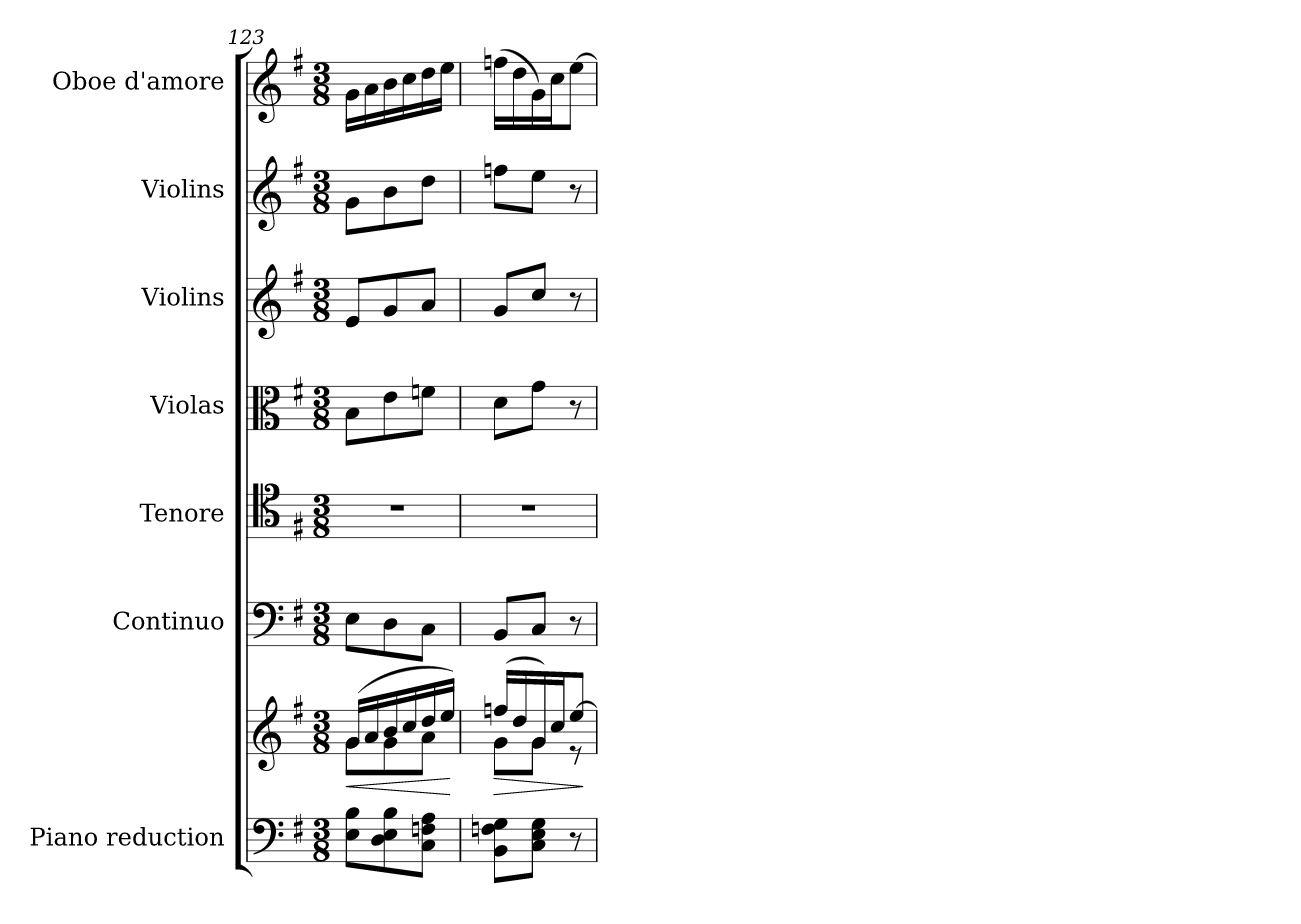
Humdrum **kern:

**kern	**kern	**dynam	**kern	**kern	**kern	**kern	**kern	**kern
*part7	*part7	*part7	*part6	*part5	*part4	*part3	*part2	*part1
*staff8	*staff7	*staff7/8	*staff6	*staff5	*staff4	*staff3	*staff2	*staff1
*I"Piano reduction	*	*	*I"Continuo	*I"Tenore	*I"Violas	*I"Violins	*I"Violins	*I"Oboe d'amore
*I'Pno	*	*	*	*	*	*	*	*I'Ob
*clefF4	*clefG2	*	*clefF4	*clefC4	*clefC3	*clefG2	*clefG2	*clefG2
*k[f#]	*k[f#]	*	*k[f#]	*k[f#]	*k[f#]	*k[f#]	*k[f#]	*k[f#]
*M3/8	*M3/8	*	*M3/8	*M3/8	*M3/8	*M3/8	*M3/8	*M3/8
=123	=123	=123	=123	=123	=123	=123	=123	=123
!	!	!LO:HP:b	!	!	!	!	!	!
*	*^	*	*	*	*	*	*	*
8E\ 8B\L	(>16g/LL	8g\L	<	8E\L	4.r	8B\L	8e/L	8g\L	16g\LL
.	16a/	.	.	.	.	.	.	.	16a\
8D\ 8E\ 8B\	16b/	8g\	.	8D\	.	8e\	8g/	8b\	16b\
.	16cc/	.	.	.	.	.	.	.	16cc\
8C\ 8Fn\ 8A\J	16dd/	8a\J	.	8C\J	.	8fn\J	8a/J	8dd\J	16dd\
.	16ee/JJ)	.	.	.	.	.	.	.	16ee\JJ
*	*v	*v	*	*	*	*	*	*	*
.	.	[	.	.	.	.	.	.
=124	=124	=124	=124	=124	=124	=124	=124	=124
!	!	!LO:HP:b	!	!	!	!	!	!
*	*^	*	*	*	*	*	*	*
8BB\ 8Fn\ 8G\L	(>16ffn/LL	8g\L	>	8BB/L	4.r	8d\L	8g/L	8ffn\L	(>16ffn\LL
.	16dd/	.	.	.	.	.	.	.	16dd\
8C\ 8E\ 8G\J	16g/)	8g\J	.	8C/J	.	8g\J	8cc/J	8ee\J	16g\)
.	16cc/J	.	.	.	.	.	.	.	16cc\J
8r	[8ee/J	8r	.	8r	.	8r	8r	8r	[8ee\J
*	*v	*v	*	*	*	*	*	*	*
.	.	]	.	.	.	.	.	.
=	=	=	=	=	=	=	=	=
*-	*-	*-	*-	*-	*-	*-	*-	*-
